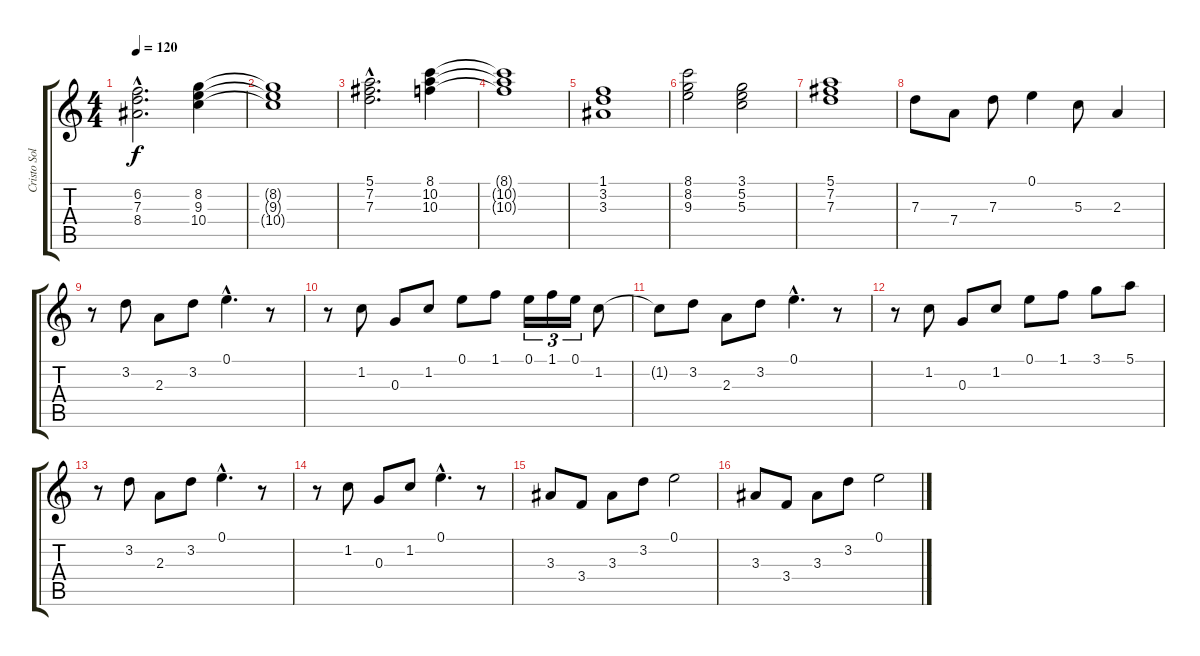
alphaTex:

\track ("Cristo Solo" "Cristo Sol") {instrument distortionguitar}
\staff {score tabs}
\tuning (E4 B3 G3 D3 A2 E2) {hide}
\ts (4 4)
\tempo 120
\clef g2
\ks c
(6.2{hac} 7.3{hac} 8.4{hac}).2{d dy f} (8.2 9.3 10.4).4 |
(8.2{t} 9.3{t} 10.4{t}).1 |
(5.1{hac} 7.2{hac} 7.3{hac}).2{d} (8.1 10.2 10.3).4 |
(8.1{t} 10.2{t} 10.3{t}).1 |
(1.1 3.2 3.3).1 |
(8.1 8.2 9.3).2 (3.1 5.2 5.3).2 |
(5.1 7.2 7.3).1 |
7.3.8 7.4.8 7.3.8 0.1.4 5.3.8 2.3.4 |
r.8 3.2.8 2.3.8 3.2.8 0.1{hac}.4{d} r.8 |
r.8 1.2.8 0.3.8 1.2.8 0.1.8 1.1.8 0.1.16{tu (3 2)} 1.1.16{tu (3 2)} 0.1.16{tu (3 2)} 1.2.8 |
1.2{t}.8 3.2.8 2.3.8 3.2.8 0.1{hac}.4{d} r.8 |
r.8 1.2.8 0.3.8 1.2.8 0.1.8 1.1.8 3.1.8 5.1.8 |
r.8 3.2.8 2.3.8 3.2.8 0.1{hac}.4{d} r.8 |
r.8 1.2.8 0.3.8 1.2.8 0.1{hac}.4{d} r.8 |
3.3.8 3.4.8 3.3.8 3.2.8 0.1.2 |
3.3.8 3.4.8 3.3.8 3.2.8 0.1.2
